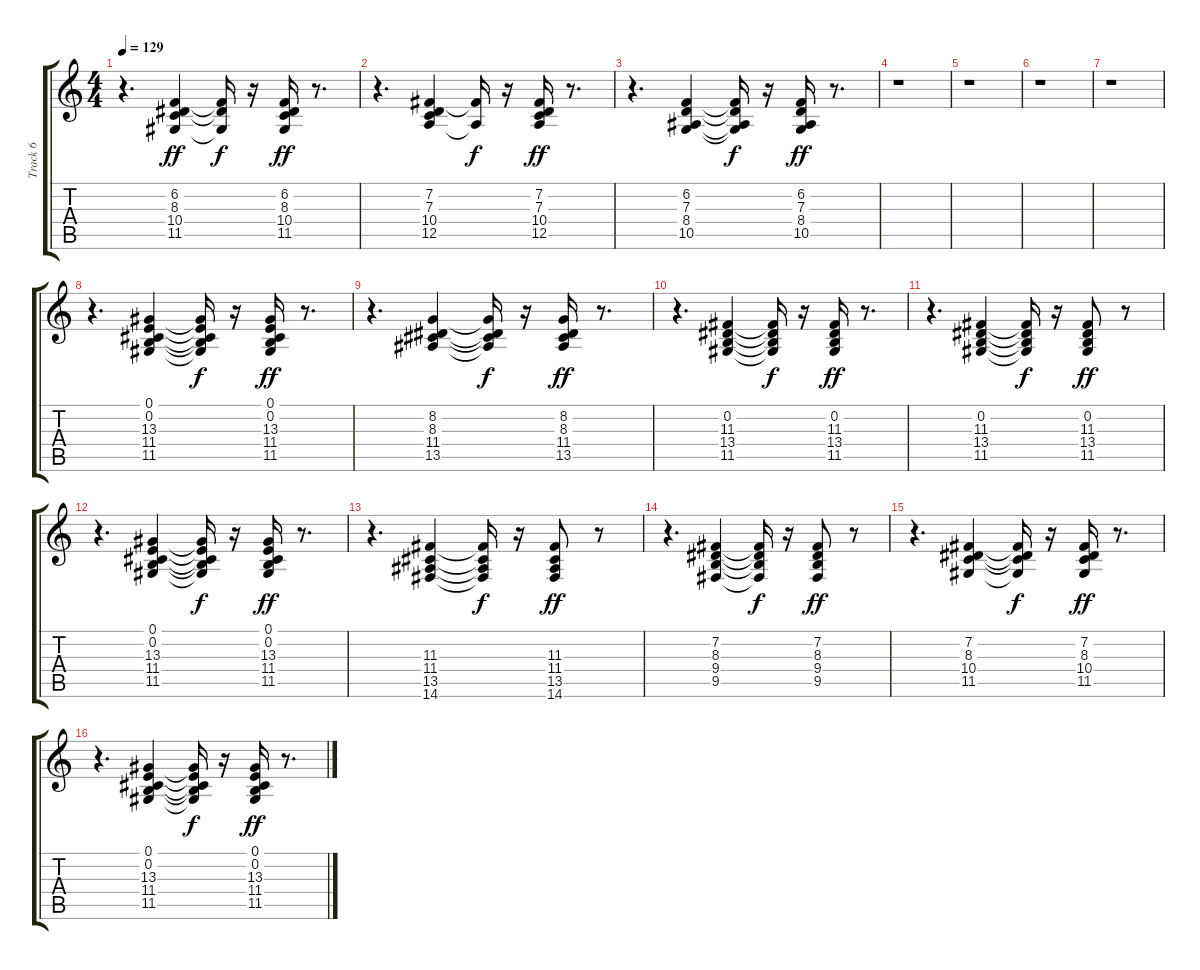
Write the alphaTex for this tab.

\track ("Track 6" "Track 6") {instrument synthbrass1}
\staff {score tabs}
\tuning (E4 B3 G3 D3 A2 E2) {hide}
\ts (4 4)
\tempo 129
\clef g2
\ks c
r.4{d dy ff} (6.2 8.3 10.4 11.5).4 (6.2{t} 8.3{t} 11.5{t}).16{dy f} r.16 (6.2 8.3 10.4 11.5).16{dy ff} r.8{d} |
r.4{d} (7.2 7.3 10.4 12.5).4 (7.2{t} 12.5{t}).16{dy f} r.16 (7.2 7.3 10.4 12.5).16{dy ff} r.8{d} |
r.4{d} (6.2 7.3 8.4 10.5).4 (6.2{t} 7.3{t} 8.4{t} 10.5{t}).16{dy f} r.16 (6.2 7.3 8.4 10.5).16{dy ff} r.8{d} |
r.1 |
r.1 |
r.1 |
r.1 |
r.4{d} (0.1 0.2 13.3 11.4 11.5).4 (0.1{t} 0.2{t} 13.3{t} 11.4{t} 11.5{t}).16{dy f} r.16 (0.1 0.2 13.3 11.4 11.5).16{dy ff} r.8{d} |
r.4{d} (8.2 8.3 11.4 13.5).4 (8.2{t} 8.3{t} 11.4{t} 13.5{t}).16{dy f} r.16 (8.2 8.3 11.4 13.5).16{dy ff} r.8{d} |
r.4{d} (0.2 11.3 13.4 11.5).4 (0.2{t} 11.3{t} 13.4{t} 11.5{t}).16{dy f} r.16 (0.2 11.3 13.4 11.5).16{dy ff} r.8{d} |
r.4{d} (0.2 11.3 13.4 11.5).4 (0.2{t} 11.3{t} 13.4{t} 11.5{t}).16{dy f} r.16 (0.2 11.3 13.4 11.5).8{dy ff} r.8 |
r.4{d} (0.1 0.2 13.3 11.4 11.5).4 (0.1{t} 0.2{t} 13.3{t} 11.4{t} 11.5{t}).16{dy f} r.16 (0.1 0.2 13.3 11.4 11.5).16{dy ff} r.8{d} |
r.4{d} (11.3 11.4 13.5 14.6).4 (11.3{t} 11.4{t} 13.5{t} 14.6{t}).16{dy f} r.16 (11.3 11.4 13.5 14.6).8{dy ff} r.8 |
r.4{d} (7.2 8.3 9.4 9.5).4 (7.2{t} 8.3{t} 9.4{t} 9.5{t}).16{dy f} r.16 (7.2 8.3 9.4 9.5).8{dy ff} r.8 |
r.4{d} (7.2 8.3 10.4 11.5).4 (7.2{t} 8.3{t} 10.4{t} 11.5{t}).16{dy f} r.16 (7.2 8.3 10.4 11.5).16{dy ff} r.8{d} |
r.4{d} (0.1 0.2 13.3 11.4 11.5).4 (0.1{t} 0.2{t} 13.3{t} 11.4{t} 11.5{t}).16{dy f} r.16 (0.1 0.2 13.3 11.4 11.5).16{dy ff} r.8{d}
